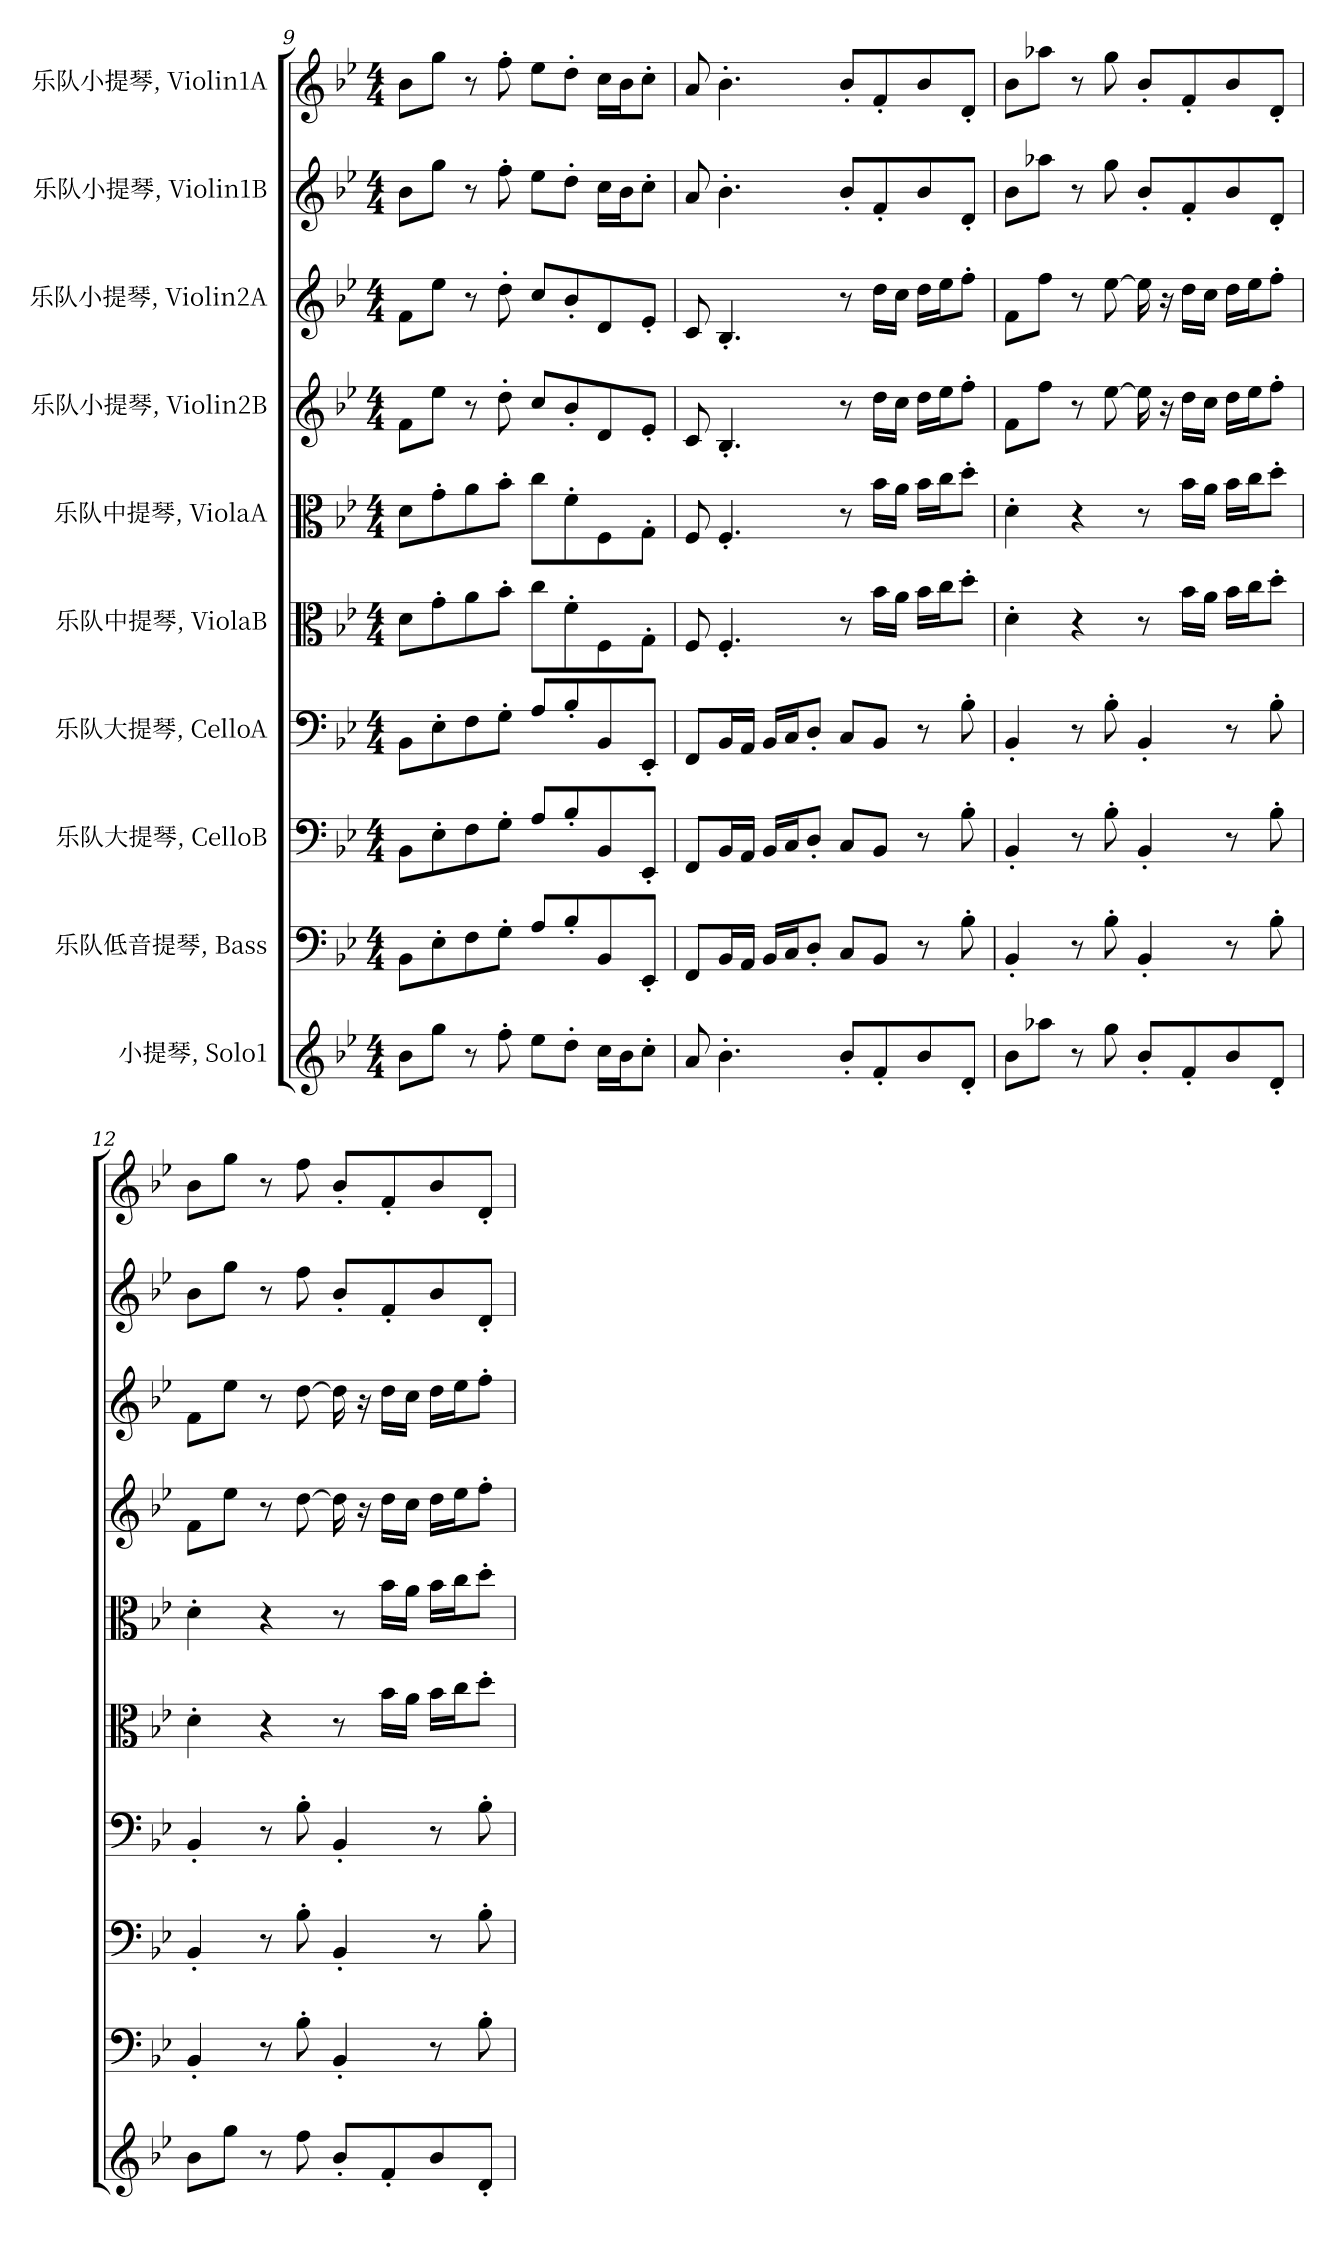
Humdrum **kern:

**kern	**kern	**kern	**kern	**kern	**kern	**kern	**kern	**kern	**kern
*part10	*part9	*part8	*part7	*part6	*part5	*part4	*part3	*part2	*part1
*staff10	*staff9	*staff8	*staff7	*staff6	*staff5	*staff4	*staff3	*staff2	*staff1
*I"小提琴, Solo1	*I"乐队低音提琴, Bass	*I"乐队大提琴, CelloB	*I"乐队大提琴, CelloA	*I"乐队中提琴, ViolaB	*I"乐队中提琴, ViolaA	*I"乐队小提琴, Violin2B	*I"乐队小提琴, Violin2A	*I"乐队小提琴, Violin1B	*I"乐队小提琴, Violin1A
*clefG2	*clefF4	*clefF4	*clefF4	*clefC3	*clefC3	*clefG2	*clefG2	*clefG2	*clefG2
*	*ITrd7c12	*	*	*	*	*	*	*	*
*k[b-e-]	*k[b-e-]	*k[b-e-]	*k[b-e-]	*k[b-e-]	*k[b-e-]	*k[b-e-]	*k[b-e-]	*k[b-e-]	*k[b-e-]
*M4/4	*M4/4	*M4/4	*M4/4	*M4/4	*M4/4	*M4/4	*M4/4	*M4/4	*M4/4
=9	=9	=9	=9	=9	=9	=9	=9	=9	=9
8b-\L	8BBB-\L	8BB-\L	8BB-\L	8d\L	8d\L	8f\L	8f\L	8b-\L	8b-\L
8gg\J	8EE-'\	8E-'\	8E-'\	8g'\	8g'\	8ee-\J	8ee-\J	8gg\J	8gg\J
8r	8FF\	8F\	8F\	8a\	8a\	8r	8r	8r	8r
8ff'\	8GG'\J	8G'\J	8G'\J	8b-'\J	8b-'\J	8dd'\	8dd'\	8ff'\	8ff'\
8ee-\L	8AA/L	8A/L	8A/L	8cc\L	8cc\L	8cc/L	8cc/L	8ee-\L	8ee-\L
8dd'\J	8BB-'/	8B-'/	8B-'/	8f'\	8f'\	8b-'/	8b-'/	8dd'\J	8dd'\J
16cc\LL	8BBB-/	8BB-/	8BB-/	8F\	8F\	8d/	8d/	16cc\LL	16cc\LL
16b-\J	.	.	.	.	.	.	.	16b-\J	16b-\J
8cc'\J	8EEE-'/J	8EE-'/J	8EE-'/J	8G'\J	8G'\J	8e-'/J	8e-'/J	8cc'\J	8cc'\J
!!LO:PB:g=z
=10	=10	=10	=10	=10	=10	=10	=10	=10	=10
8a/	8FFF/L	8FF/L	8FF/L	8F/	8F/	8c/	8c/	8a/	8a/
4.b-'\	16BBB-/L	16BB-/L	16BB-/L	4.F'/	4.F'/	4.B-'/	4.B-'/	4.b-'\	4.b-'\
.	16AAA/JJ	16AA/JJ	16AA/JJ	.	.	.	.	.	.
.	16BBB-/LL	16BB-/LL	16BB-/LL	.	.	.	.	.	.
.	16CC/J	16C/J	16C/J	.	.	.	.	.	.
.	8DD'/J	8D'/J	8D'/J	.	.	.	.	.	.
8b-'/L	8CC/L	8C/L	8C/L	8r	8r	8r	8r	8b-'/L	8b-'/L
8f'/	8BBB-/J	8BB-/J	8BB-/J	16b-\LL	16b-\LL	16dd\LL	16dd\LL	8f'/	8f'/
.	.	.	.	16a\JJ	16a\JJ	16cc\JJ	16cc\JJ	.	.
8b-/	8r	8r	8r	16b-\LL	16b-\LL	16dd\LL	16dd\LL	8b-/	8b-/
.	.	.	.	16cc\J	16cc\J	16ee-\J	16ee-\J	.	.
8d'/J	8BB-'\	8B-'\	8B-'\	8dd'\J	8dd'\J	8ff'\J	8ff'\J	8d'/J	8d'/J
=11	=11	=11	=11	=11	=11	=11	=11	=11	=11
8b-\L	4BBB-'/	4BB-'/	4BB-'/	4d'\	4d'\	8f\L	8f\L	8b-\L	8b-\L
8aa-X\J	.	.	.	.	.	8ff\J	8ff\J	8aa-X\J	8aa-X\J
8r	8r	8r	8r	4r	4r	8r	8r	8r	8r
8gg\	8BB-'\	8B-'\	8B-'\	.	.	[8ee-\	[8ee-\	8gg\	8gg\
8b-'/L	4BBB-'/	4BB-'/	4BB-'/	8r	8r	16ee-\]	16ee-\]	8b-'/L	8b-'/L
.	.	.	.	.	.	16r	16r	.	.
8f'/	.	.	.	16b-\LL	16b-\LL	16dd\LL	16dd\LL	8f'/	8f'/
.	.	.	.	16a\JJ	16a\JJ	16cc\JJ	16cc\JJ	.	.
8b-/	8r	8r	8r	16b-\LL	16b-\LL	16dd\LL	16dd\LL	8b-/	8b-/
.	.	.	.	16cc\J	16cc\J	16ee-\J	16ee-\J	.	.
8d'/J	8BB-'\	8B-'\	8B-'\	8dd'\J	8dd'\J	8ff'\J	8ff'\J	8d'/J	8d'/J
=12	=12	=12	=12	=12	=12	=12	=12	=12	=12
8b-\L	4BBB-'/	4BB-'/	4BB-'/	4d'\	4d'\	8f\L	8f\L	8b-\L	8b-\L
8gg\J	.	.	.	.	.	8ee-\J	8ee-\J	8gg\J	8gg\J
8r	8r	8r	8r	4r	4r	8r	8r	8r	8r
8ff\	8BB-'\	8B-'\	8B-'\	.	.	[8dd\	[8dd\	8ff\	8ff\
8b-'/L	4BBB-'/	4BB-'/	4BB-'/	8r	8r	16dd\]	16dd\]	8b-'/L	8b-'/L
.	.	.	.	.	.	16r	16r	.	.
8f'/	.	.	.	16b-\LL	16b-\LL	16dd\LL	16dd\LL	8f'/	8f'/
.	.	.	.	16a\JJ	16a\JJ	16cc\JJ	16cc\JJ	.	.
8b-/	8r	8r	8r	16b-\LL	16b-\LL	16dd\LL	16dd\LL	8b-/	8b-/
.	.	.	.	16cc\J	16cc\J	16ee-\J	16ee-\J	.	.
8d'/J	8BB-'\	8B-'\	8B-'\	8dd'\J	8dd'\J	8ff'\J	8ff'\J	8d'/J	8d'/J
=	=	=	=	=	=	=	=	=	=
*-	*-	*-	*-	*-	*-	*-	*-	*-	*-
